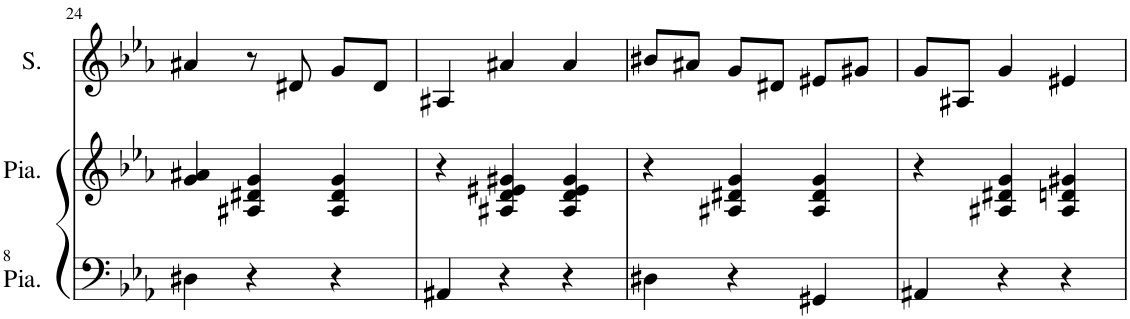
**kern	**kern	**kern
*part3	*part2	*part1
*staff3	*staff2	*staff1
*I"Piano	*I"Piano	*I"Soprano
*I'Pia.	*I'Pia.	*I'S.
!!LO:PB:g=z
*clefF4	*clefG2	*clefG2
*k[b-e-a-]	*k[b-e-a-]	*k[b-e-a-]
*M3/4	*M3/4	*M3/4
=24	=24	=24
4D#X\	4g/ 4a#X/	4a#X/
4r	4A#X/ 4d#X/ 4g/	8r
.	.	8d#X/
4r	4A#/ 4d#/ 4g/	8g/L
.	.	8d#/J
=25	=25	=25
4AA#X/	4r	4A#X/
4r	4A#X/ 4d/ 4e#X/ 4g#X/	4a#X/
4r	4A#/ 4d/ 4e#/ 4g#/	4a#/
=26	=26	=26
4D#X\	4r	8b#X/L
.	.	8a#X/J
4r	4A#X/ 4d#X/ 4g/	8g/L
.	.	8d#X/J
4GG#X/	4A#/ 4d#/ 4g/	8e#X/L
.	.	8g#X/J
=27	=27	=27
4AA#X/	4r	8g/L
.	.	8A#X/J
4r	4A#X/ 4d#X/ 4g/	4g/
4r	4A#/ 4dn/ 4g#X/	4e#X/
=	=	=
*-	*-	*-
